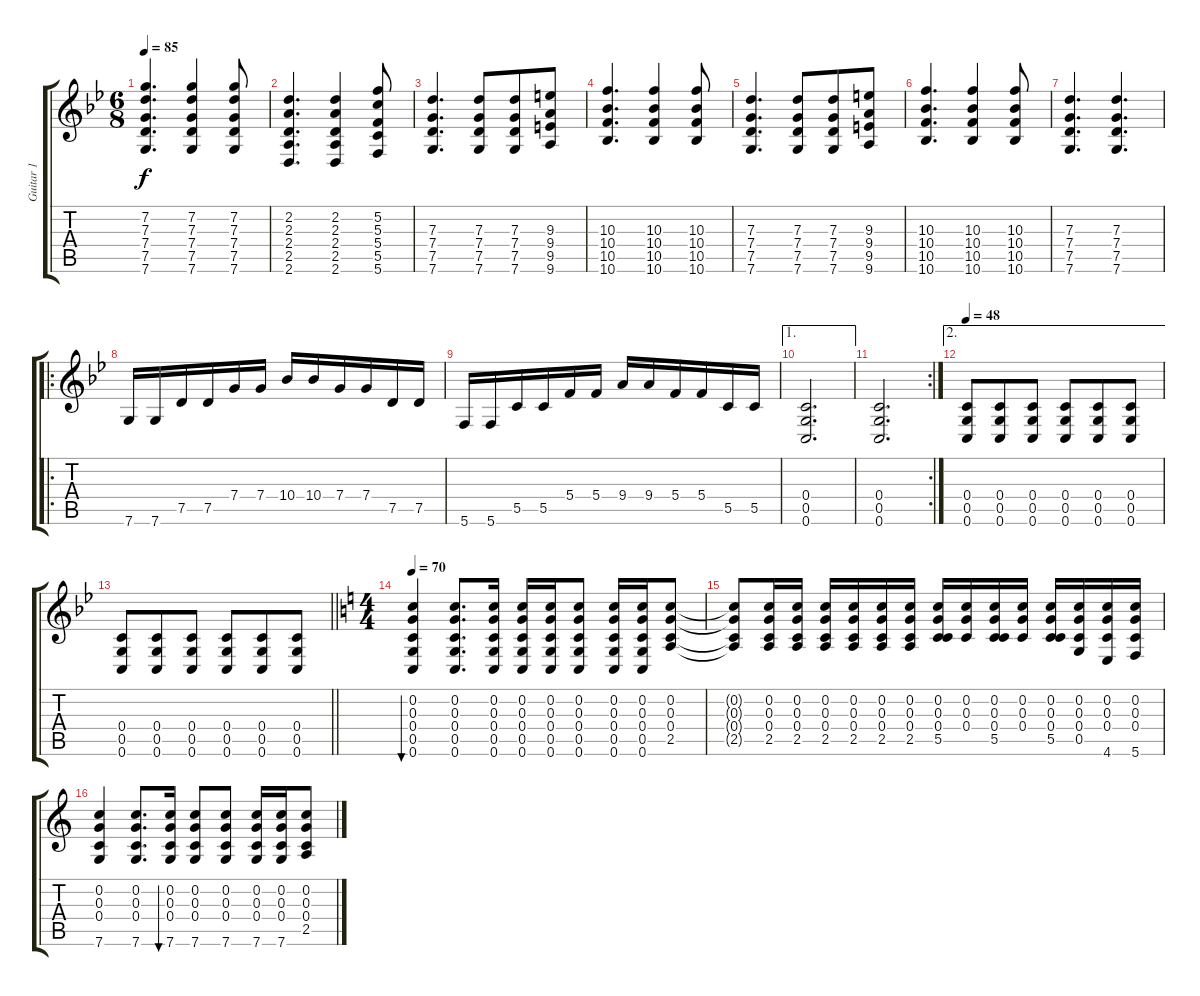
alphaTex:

\track ("Guitar 1" "Guitar 1") {instrument overdrivenguitar}
\staff {score tabs}
\tuning (E4 C4 G3 C3 G2 C2) {hide}
\ts (6 8)
\tempo 85
\clef g2
\ks gminor
(7.2 7.3 7.4 7.5 7.6).4{d dy f} (7.2 7.3 7.4 7.5 7.6).4 (7.2 7.3 7.4 7.5 7.6).8 |
(2.2 2.3 2.4 2.5 2.6).4{d} (2.2 2.3 2.4 2.5 2.6).4 (5.2 5.3 5.4 5.5 5.6).8 |
(7.3 7.4 7.5 7.6).4{d} (7.3 7.4 7.5 7.6).8 (7.3 7.4 7.5 7.6).8 (9.3 9.4 9.5 9.6).8 |
(10.3 10.4 10.5 10.6).4{d} (10.3 10.4 10.5 10.6).4 (10.3 10.4 10.5 10.6).8 |
(7.3 7.4 7.5 7.6).4{d} (7.3 7.4 7.5 7.6).8 (7.3 7.4 7.5 7.6).8 (9.3 9.4 9.5 9.6).8 |
(10.3 10.4 10.5 10.6).4{d} (10.3 10.4 10.5 10.6).4 (10.3 10.4 10.5 10.6).8 |
(7.3 7.4 7.5 7.6).4{d} (7.3 7.4 7.5 7.6).4{d} |
\ro
7.6.16 7.6.16 7.5.16 7.5.16 7.4.16 7.4.16 10.4.16 10.4.16 7.4.16 7.4.16 7.5.16 7.5.16 |
5.6.16 5.6.16 5.5.16 5.5.16 5.4.16 5.4.16 9.4.16 9.4.16 5.4.16 5.4.16 5.5.16 5.5.16 |
\ae 1
(0.4 0.5 0.6).2{d} |
\rc 2
(0.4 0.5 0.6).2{d} |
\ae 2
\tempo 48
(0.4 0.5 0.6).8 (0.4 0.5 0.6).8 (0.4 0.5 0.6).8 (0.4 0.5 0.6).8 (0.4 0.5 0.6).8 (0.4 0.5 0.6).8 |
\barLineRight lightlight
(0.4 0.5 0.6).8 (0.4 0.5 0.6).8 (0.4 0.5 0.6).8 (0.4 0.5 0.6).8 (0.4 0.5 0.6).8 (0.4 0.5 0.6).8 |
\ts (4 4)
\tempo 70
\ks c
(0.2 0.3 0.4 0.5 0.6).4{bu 120} (0.2 0.3 0.4 0.5 0.6).8{d} (0.2 0.3 0.4 0.5 0.6).16 (0.2 0.3 0.4 0.5 0.6).16 (0.2 0.3 0.4 0.5 0.6).16 (0.2 0.3 0.4 0.5 0.6).8 (0.2 0.3 0.4 0.5 0.6).16 (0.2 0.3 0.4 0.5 0.6).16 (0.2 0.3 0.4 2.5).8 |
(0.2{t} 0.3{t} 0.4{t} 2.5{t}).8 (0.2 0.3 0.4 2.5).16 (0.2 0.3 0.4 2.5).16 (0.2 0.3 0.4 2.5).16 (0.2 0.3 0.4 2.5).16 (0.2 0.3 0.4 2.5).16 (0.2 0.3 0.4 2.5).16 (0.2 0.3 0.4 5.5).16 (0.2 0.3 0.4).16 (0.2 0.3 0.4 5.5).16 (0.2 0.3 0.4).16 (0.2 0.3 0.4 5.5).16 (0.2 0.3 0.4 0.5).16 (0.2 0.3 0.4 4.6).16 (0.2 0.3 0.4 5.6).16 |
(0.2 0.3 0.4 7.6).4 (0.2 0.3 0.4 7.6).8{d} (0.2 0.3 0.4 7.6).16{bu 60} (0.2 0.3 0.4 7.6).8 (0.2 0.3 0.4 7.6).8 (0.2 0.3 0.4 7.6).16 (0.2 0.3 0.4 7.6).16 (0.2 0.3 0.4 2.5).8
